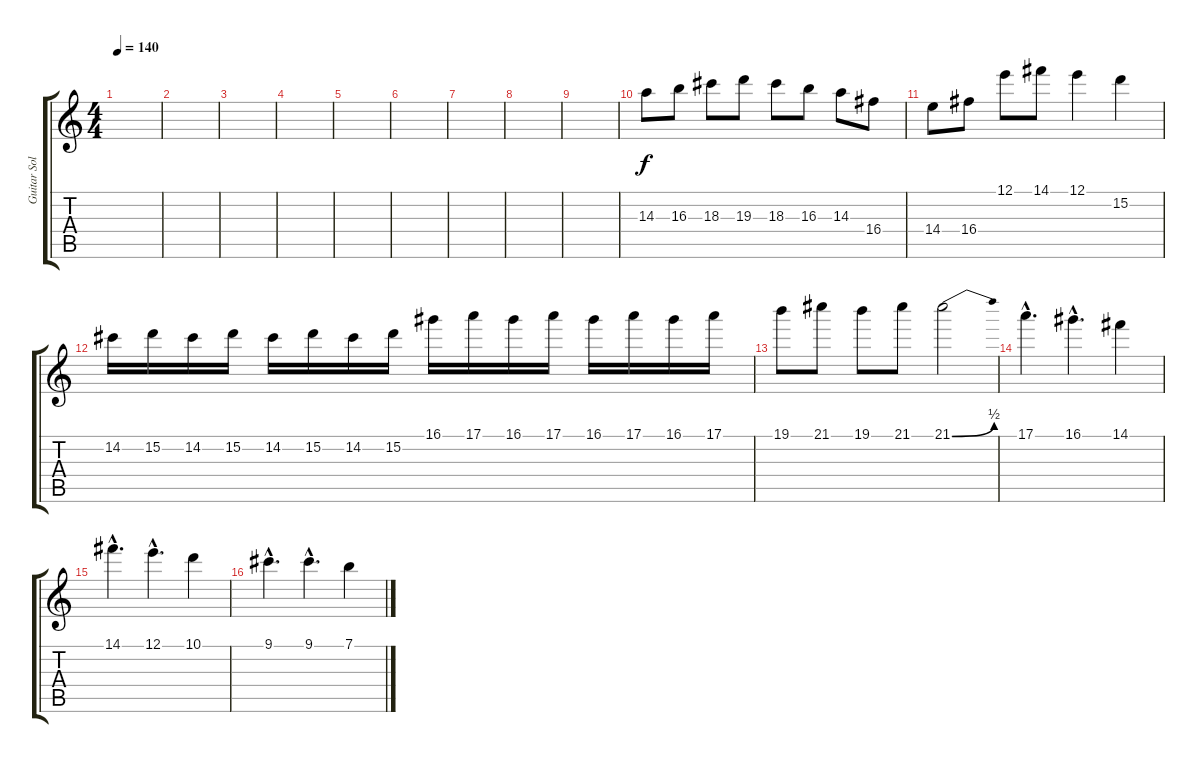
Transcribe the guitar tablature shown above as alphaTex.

\track ("Guitar Solo" "Guitar Sol") {instrument distortionguitar}
\staff {score tabs}
\tuning (E4 B3 G3 D3 A2 E2) {hide}
\ts (4 4)
\tempo 140
\clef g2
\ks c
|
|
|
|
|
|
|
|
|
14.3.8 16.3.8 18.3.8 19.3.8 18.3.8 16.3.8 14.3.8 16.4.8 |
14.4.8 16.4.8 12.1.8 14.1.8 12.1.4 15.2.4 |
14.2.16 15.2.16 14.2.16 15.2.16 14.2.16 15.2.16 14.2.16 15.2.16 16.1.16 17.1.16 16.1.16 17.1.16 16.1.16 17.1.16 16.1.16 17.1.16 |
19.1.8 21.1.8 19.1.8 21.1.8 21.1{be (bend 0 0 60 2)}.2 |
17.1{hac}.4{d} 16.1{hac}.4{d} 14.1.4 |
14.1{hac}.4{d} 12.1{hac}.4{d} 10.1.4 |
9.1{hac}.4{d} 9.1{hac}.4{d} 7.1.4
